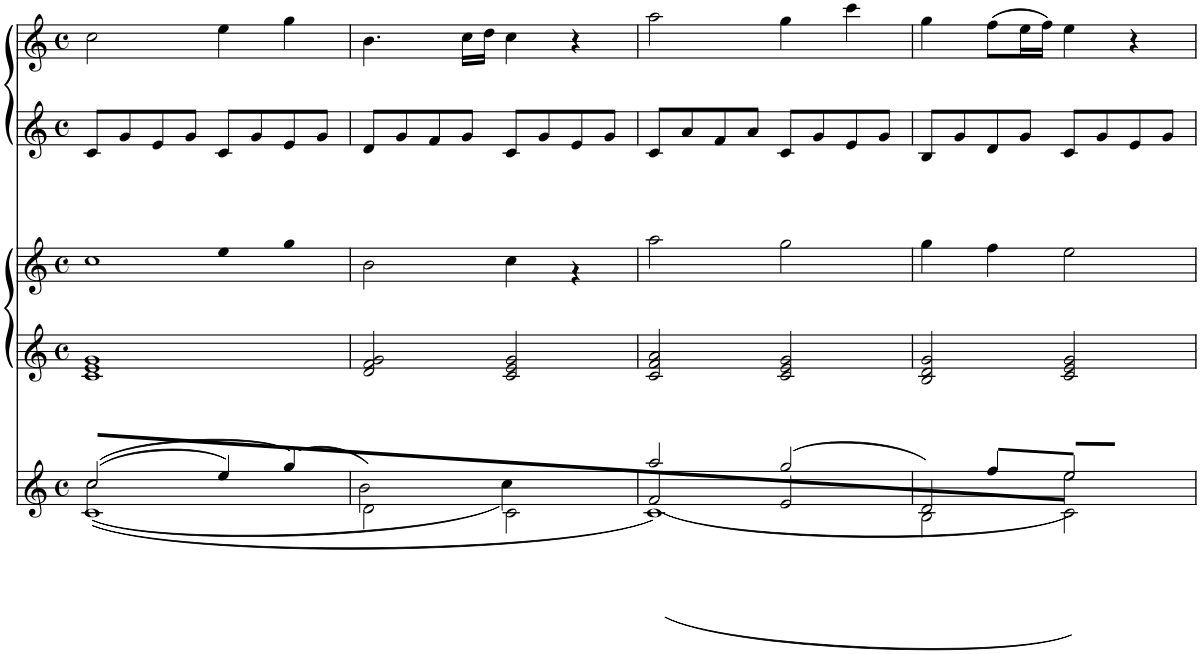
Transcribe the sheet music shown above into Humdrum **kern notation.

**kern	**kern	**kern	**kern	**kern
*part3	*part2	*part2	*part1	*part1
*staff5	*staff4	*staff3	*staff2	*staff1
*I"Klavier	*I"Klavier	*	*I"Klavier	*
*clefG2	*clefG2	*clefG2	*clefG2	*clefG2
*k[]	*k[]	*k[]	*k[]	*k[]
*M4/4	*M4/4	*M4/4	*M4/4	*M4/4
*met(c)	*met(c)	*met(c)	*met(c)	*met(c)
=1	=1	=1	=1	=1
*^	*	*^	*	*
*	*^	*	*	*	*	*
*	*	*^	*	*	*	*	*
((2cc/	2cc\	2ryy	(<(1c	1c 1e 1g	2ryy	1cc	8c/L	2cc\
.	.	.	.	.	.	.	8g/	.
.	.	.	.	.	.	.	8e/	.
.	.	.	.	.	.	.	8g/J	.
4ee/)	2ryy	2ryy	.	.	4ee	.	8c/L	4ee\
.	.	.	.	.	.	.	8g/	.
(4gg/)	.	.	.	.	4gg	.	8e/	4gg\
.	.	.	.	.	.	.	8g/J	.
*	*	*v	*v	*	*	*	*	*
=2	=2	=2	=2	=2	=2	=2	=2
1ryy)	2b\	2d\	2d/ 2f/ 2g/	1ryy	2b\	8d/L	4.b\
.	.	.	.	.	.	8g/	.
.	.	.	.	.	.	8f/	.
.	.	.	.	.	.	8g/J	16cc\LL
.	.	.	.	.	.	.	16dd\JJ
.	4cc\)	2c\	2c/ 2e/ 2g/	.	4cc\	8c/L	4cc\
.	.	.	.	.	.	8g/	.
.	4ryy	.	.	.	4r	8e/	4r
.	.	.	.	.	.	8g/J	.
*	*	*	*	*v	*v	*	*
=3	=3	=3	=3	=3	=3	=3
2aa/	(2f/	(<1c)	2c/ 2f/ 2a/	2aa\	8c/L	2aa\
.	.	.	.	.	8a/	.
.	.	.	.	.	8f/	.
.	.	.	.	.	8a/J	.
(2gg/	2e/	.	2c/ 2e/ 2g/	2gg\	8c/L	4gg\
.	.	.	.	.	8g/	.
.	.	.	.	.	8e/	4ccc\
.	.	.	.	.	8g/J	.
=4	=4	=4	=4	=4	=4	=4
4ryy)	2d/	2B\	2B/ 2d/ 2g/	4gg\	8B/L	4gg\
.	.	.	.	.	8g/	.
4ff/	.	.	.	4ff\	8d/	(8ff\L
.	.	.	.	.	8g/J	16ee\L
.	.	.	.	.	.	16ff\JJ)
2ee/	2ee\	2c\))	2c/ 2e/ 2g/	2ee\	8c/L	4ee\
.	.	.	.	.	8g/	.
.	.	.	.	.	8e/	4r
.	.	.	.	.	8g/J	.
*v	*v	*v	*	*	*	*
=	=	=	=	=
*-	*-	*-	*-	*-
